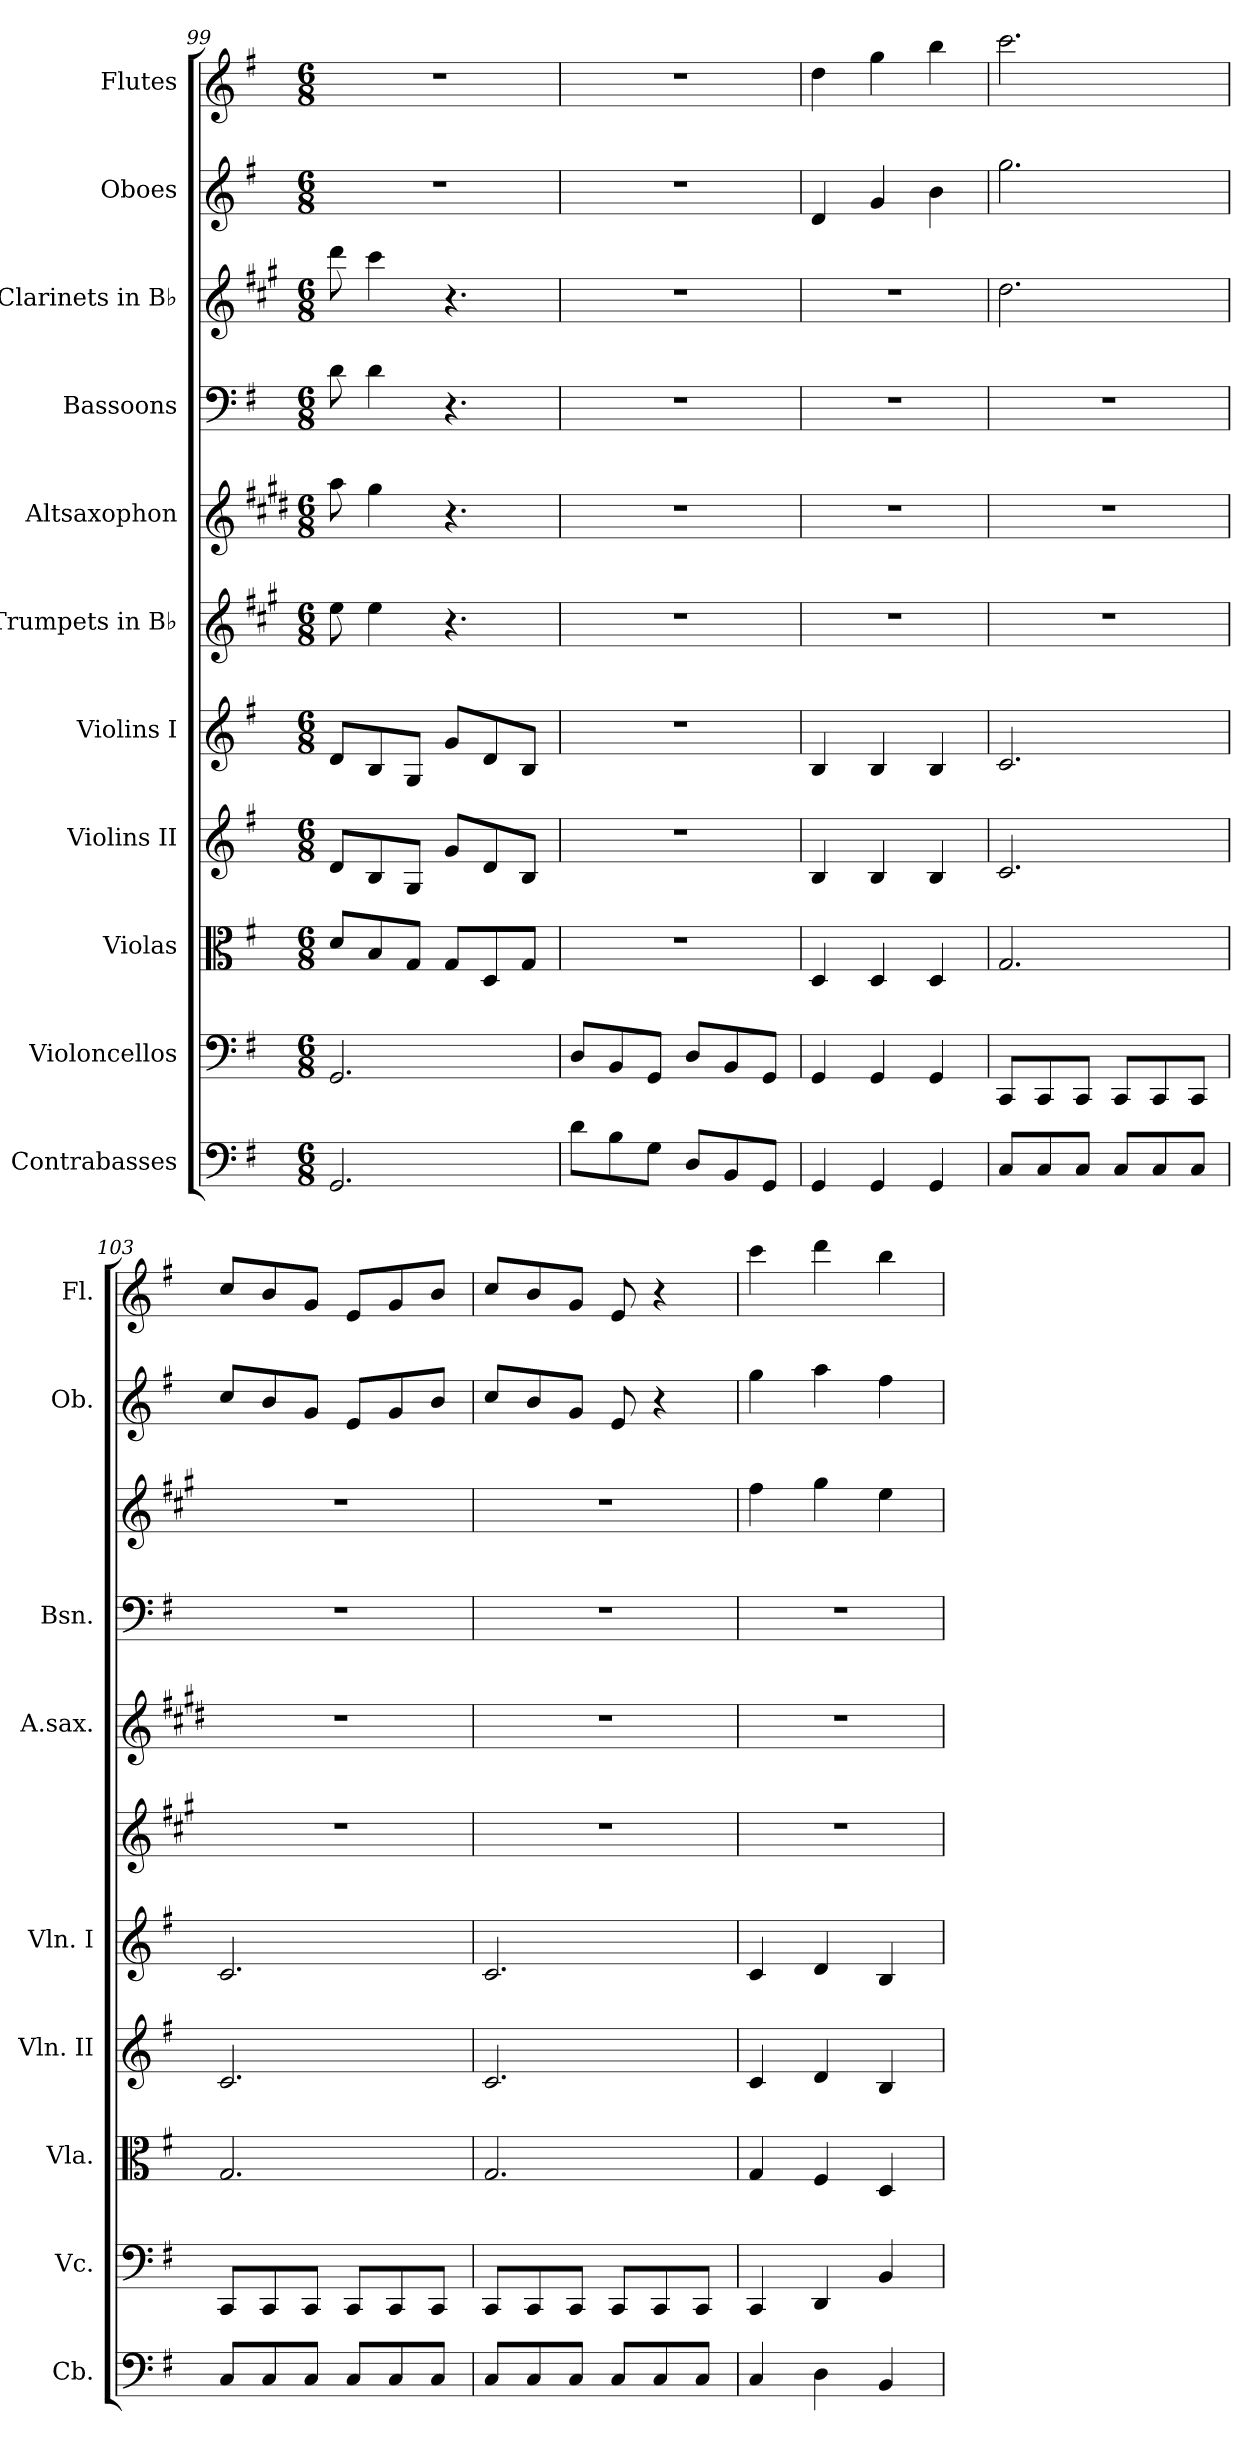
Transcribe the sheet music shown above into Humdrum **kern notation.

**kern	**kern	**kern	**kern	**kern	**kern	**kern	**kern	**kern	**kern	**kern
*part11	*part10	*part9	*part8	*part7	*part6	*part5	*part4	*part3	*part2	*part1
*staff11	*staff10	*staff9	*staff8	*staff7	*staff6	*staff5	*staff4	*staff3	*staff2	*staff1
*I"Contrabasses	*I"Violoncellos	*I"Violas	*I"Violins II	*I"Violins I	*I"Trumpets in B♭	*I"Altsaxophon	*I"Bassoons	*I"Clarinets in B♭	*I"Oboes	*I"Flutes
*I'Cb.	*I'Vc.	*I'Vla.	*I'Vln. II	*I'Vln. I	*	*I'A.sax.	*I'Bsn.	*	*I'Ob.	*I'Fl.
*clefF4	*clefF4	*clefC3	*clefG2	*clefG2	*clefG2	*clefG2	*clefF4	*clefG2	*clefG2	*clefG2
*ITrd7c12	*	*	*	*	*ITrd1c2	*ITrd5c9	*	*ITrd1c2	*	*
*k[f#]	*k[f#]	*k[f#]	*k[f#]	*k[f#]	*k[f#]	*k[f#]	*k[f#]	*k[f#]	*k[f#]	*k[f#]
*M6/8	*M6/8	*M6/8	*M6/8	*M6/8	*M6/8	*M6/8	*M6/8	*M6/8	*M6/8	*M6/8
=99	=99	=99	=99	=99	=99	=99	=99	=99	=99	=99
2.GGG/	2.GG/	8d/L	8d/L	8d/L	8dd\	8cc\	8d\	8ccc\	2.r	2.r
.	.	8B/	8B/	8B/	4dd\	4b\	4d\	4bb\	.	.
.	.	8G/J	8G/J	8G/J	.	.	.	.	.	.
.	.	8G/L	8g/L	8g/L	4.r	4.r	4.r	4.r	.	.
.	.	8D/	8d/	8d/	.	.	.	.	.	.
.	.	8G/J	8B/J	8B/J	.	.	.	.	.	.
=100	=100	=100	=100	=100	=100	=100	=100	=100	=100	=100
8D\L	8D/L	2.r	2.r	2.r	2.r	2.r	2.r	2.r	2.r	2.r
8BB\	8BB/	.	.	.	.	.	.	.	.	.
8GG\J	8GG/J	.	.	.	.	.	.	.	.	.
8DD/L	8D/L	.	.	.	.	.	.	.	.	.
8BBB/	8BB/	.	.	.	.	.	.	.	.	.
8GGG/J	8GG/J	.	.	.	.	.	.	.	.	.
=101	=101	=101	=101	=101	=101	=101	=101	=101	=101	=101
4GGG/	4GG/	4D/	4B/	4B/	2.r	2.r	2.r	2.r	4d/	4dd\
4GGG/	4GG/	4D/	4B/	4B/	.	.	.	.	4g/	4gg\
4GGG/	4GG/	4D/	4B/	4B/	.	.	.	.	4b\	4bb\
=102	=102	=102	=102	=102	=102	=102	=102	=102	=102	=102
8CC/L	8CC/L	2.G/	2.c/	2.c/	2.r	2.r	2.r	2.cc\	2.gg\	2.ccc\
8CC/	8CC/	.	.	.	.	.	.	.	.	.
8CC/J	8CC/J	.	.	.	.	.	.	.	.	.
8CC/L	8CC/L	.	.	.	.	.	.	.	.	.
8CC/	8CC/	.	.	.	.	.	.	.	.	.
8CC/J	8CC/J	.	.	.	.	.	.	.	.	.
!!LO:PB:g=z
=103	=103	=103	=103	=103	=103	=103	=103	=103	=103	=103
8CC/L	8CC/L	2.G/	2.c/	2.c/	2.r	2.r	2.r	2.r	8cc/L	8cc/L
8CC/	8CC/	.	.	.	.	.	.	.	8b/	8b/
8CC/J	8CC/J	.	.	.	.	.	.	.	8g/J	8g/J
8CC/L	8CC/L	.	.	.	.	.	.	.	8e/L	8e/L
8CC/	8CC/	.	.	.	.	.	.	.	8g/	8g/
8CC/J	8CC/J	.	.	.	.	.	.	.	8b/J	8b/J
=104	=104	=104	=104	=104	=104	=104	=104	=104	=104	=104
8CC/L	8CC/L	2.G/	2.c/	2.c/	2.r	2.r	2.r	2.r	8cc/L	8cc/L
8CC/	8CC/	.	.	.	.	.	.	.	8b/	8b/
8CC/J	8CC/J	.	.	.	.	.	.	.	8g/J	8g/J
8CC/L	8CC/L	.	.	.	.	.	.	.	8e/	8e/
8CC/	8CC/	.	.	.	.	.	.	.	4r	4r
8CC/J	8CC/J	.	.	.	.	.	.	.	.	.
=105	=105	=105	=105	=105	=105	=105	=105	=105	=105	=105
4CC/	4CC/	4G/	4c/	4c/	2.r	2.r	2.r	4ee\	4gg\	4ccc\
4DD\	4DD/	4F#/	4d/	4d/	.	.	.	4ff#\	4aa\	4ddd\
4BBB/	4BB/	4D/	4B/	4B/	.	.	.	4dd\	4ff#\	4bb\
=	=	=	=	=	=	=	=	=	=	=
*-	*-	*-	*-	*-	*-	*-	*-	*-	*-	*-
